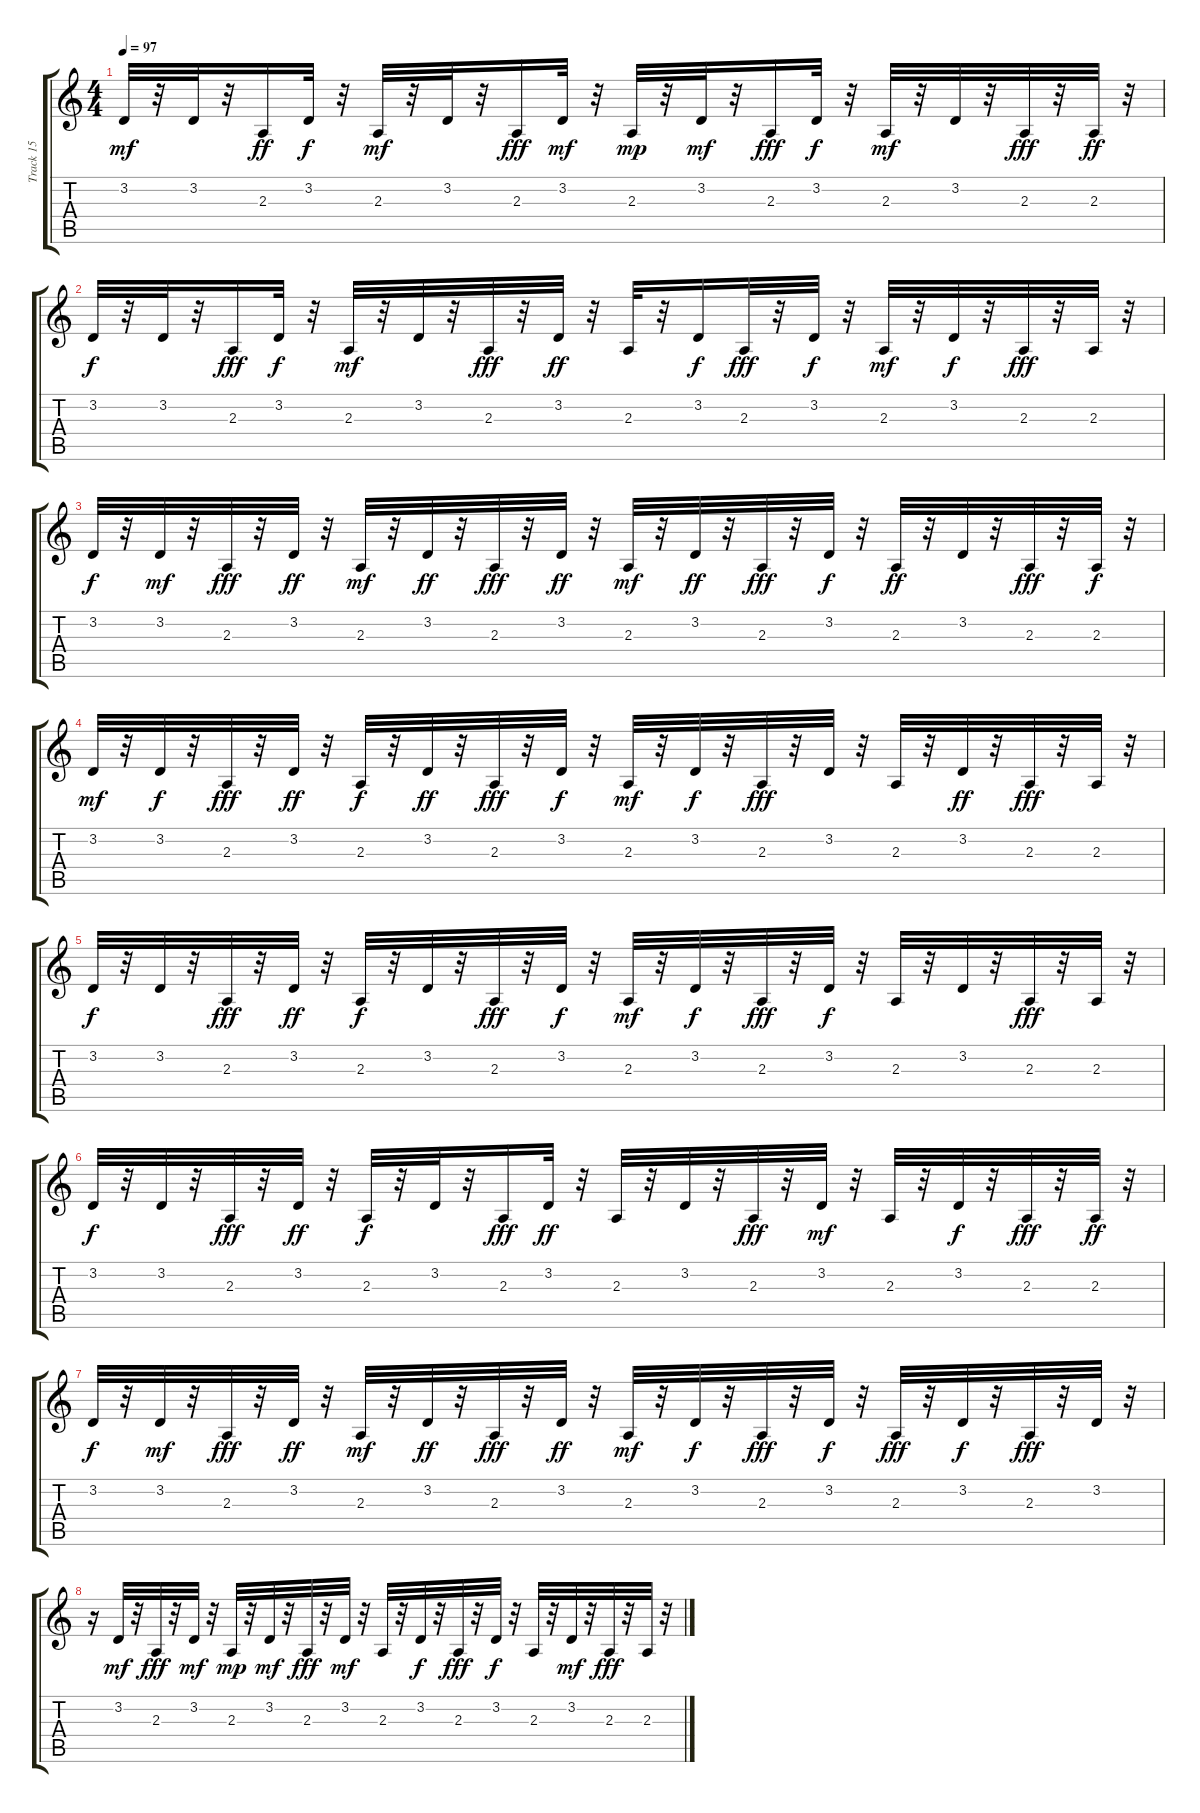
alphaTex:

\track ("Track 15" "Track 15") {instrument woodblock}
\staff {score tabs}
\tuning (E4 B3 G3 D3 A2 E2) {hide}
\ts (4 4)
\tempo 97
\clef g2
\ks c
3.2.32{dy mf} r.32 3.2.32 r.32 2.3.16{dy ff} 3.2.32{dy f} r.32 2.3.32{dy mf} r.32 3.2.32 r.32 2.3.16{dy fff} 3.2.32{dy mf} r.32 2.3.32{dy mp} r.32 3.2.32{dy mf} r.32 2.3.16{dy fff} 3.2.32{dy f} r.32 2.3.32{dy mf} r.32 3.2.32 r.32 2.3.32{dy fff} r.32 2.3.32{dy ff} r.32 |
3.2.32{dy f} r.32 3.2.32 r.32 2.3.16{dy fff} 3.2.32{dy f} r.32 2.3.32{dy mf} r.32 3.2.32 r.32 2.3.32{dy fff} r.32 3.2.32{dy ff} r.32 2.3.32 r.32 3.2.16{dy f} 2.3.32{dy fff} r.32 3.2.32{dy f} r.32 2.3.32{dy mf} r.32 3.2.32{dy f} r.32 2.3.32{dy fff} r.32 2.3.32 r.32 |
3.2.32{dy f} r.32 3.2.32{dy mf} r.32 2.3.32{dy fff} r.32 3.2.32{dy ff} r.32 2.3.32{dy mf} r.32 3.2.32{dy ff} r.32 2.3.32{dy fff} r.32 3.2.32{dy ff} r.32 2.3.32{dy mf} r.32 3.2.32{dy ff} r.32 2.3.32{dy fff} r.32 3.2.32{dy f} r.32 2.3.32{dy ff} r.32 3.2.32 r.32 2.3.32{dy fff} r.32 2.3.32{dy f} r.32 |
3.2.32{dy mf} r.32 3.2.32{dy f} r.32 2.3.32{dy fff} r.32 3.2.32{dy ff} r.32 2.3.32{dy f} r.32 3.2.32{dy ff} r.32 2.3.32{dy fff} r.32 3.2.32{dy f} r.32 2.3.32{dy mf} r.32 3.2.32{dy f} r.32 2.3.32{dy fff} r.32 3.2.32 r.32 2.3.32 r.32 3.2.32{dy ff} r.32 2.3.32{dy fff} r.32 2.3.32 r.32 |
3.2.32{dy f} r.32 3.2.32 r.32 2.3.32{dy fff} r.32 3.2.32{dy ff} r.32 2.3.32{dy f} r.32 3.2.32 r.32 2.3.32{dy fff} r.32 3.2.32{dy f} r.32 2.3.32{dy mf} r.32 3.2.32{dy f} r.32 2.3.32{dy fff} r.32 3.2.32{dy f} r.32 2.3.32 r.32 3.2.32 r.32 2.3.32{dy fff} r.32 2.3.32 r.32 |
3.2.32{dy f} r.32 3.2.32 r.32 2.3.32{dy fff} r.32 3.2.32{dy ff} r.32 2.3.32{dy f} r.32 3.2.32 r.32 2.3.16{dy fff} 3.2.32{dy ff} r.32 2.3.32 r.32 3.2.32 r.32 2.3.32{dy fff} r.32 3.2.32{dy mf} r.32 2.3.32 r.32 3.2.32{dy f} r.32 2.3.32{dy fff} r.32 2.3.32{dy ff} r.32 |
3.2.32{dy f} r.32 3.2.32{dy mf} r.32 2.3.32{dy fff} r.32 3.2.32{dy ff} r.32 2.3.32{dy mf} r.32 3.2.32{dy ff} r.32 2.3.32{dy fff} r.32 3.2.32{dy ff} r.32 2.3.32{dy mf} r.32 3.2.32{dy f} r.32 2.3.32{dy fff} r.32 3.2.32{dy f} r.32 2.3.32{dy fff} r.32 3.2.32{dy f} r.32 2.3.32{dy fff} r.32 3.2.32 r.32 |
r.16 3.2.32{dy mf} r.32 2.3.32{dy fff} r.32 3.2.32{dy mf} r.32 2.3.32{dy mp} r.32 3.2.32{dy mf} r.32 2.3.32{dy fff} r.32 3.2.32{dy mf} r.32 2.3.32 r.32 3.2.32{dy f} r.32 2.3.32{dy fff} r.32 3.2.32{dy f} r.32 2.3.32 r.32 3.2.32{dy mf} r.32 2.3.32{dy fff} r.32 2.3.32 r.32
